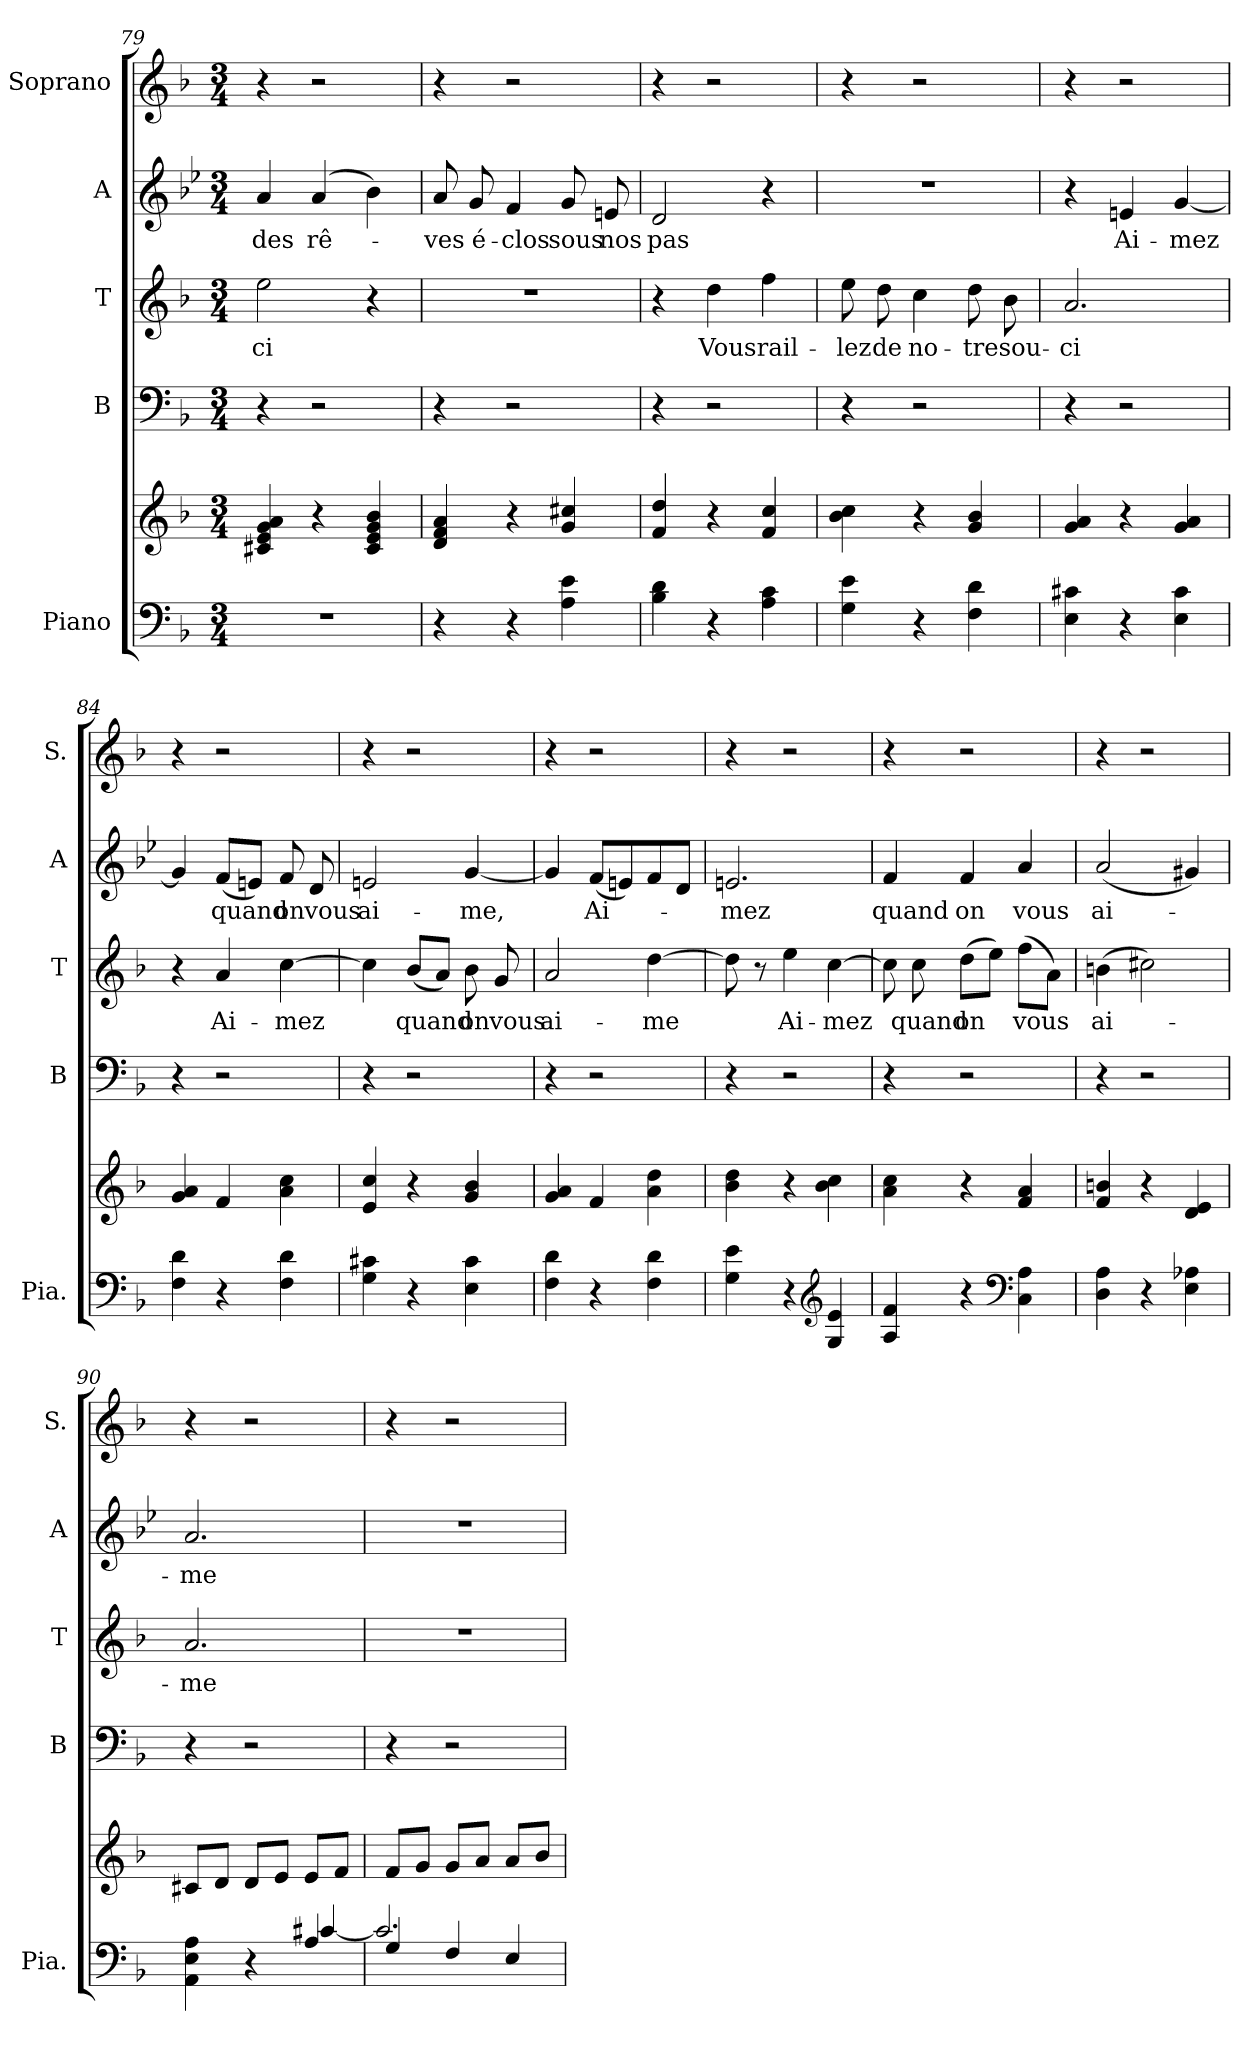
**kern	**kern	**kern	**kern	**text	**kern	**text	**kern
*part5	*part5	*part4	*part3	*part3	*part2	*part2	*part1
*staff6	*staff5	*staff4	*staff3	*staff3	*staff2	*staff2	*staff1
*I"Piano	*	*I"B	*I"T	*	*I"A	*	*I"Soprano
*I'Pia.	*	*I'B	*I'T	*	*I'A	*	*I'S.
!!LO:LB:g=z
*clefF4	*clefG2	*clefF4	*clefG2	*	*clefG2	*	*clefG2
*k[b-]	*k[b-]	*k[b-]	*k[b-]	*	*k[b-e-]	*	*k[b-]
*M3/4	*M3/4	*M3/4	*M3/4	*	*M3/4	*	*M3/4
=79	=79	=79	=79	=79	=79	=79	=79
!	!	!	!	!LO:LY:b	!	!LO:LY:b	!
2.r	4c#X/ 4e/ 4g/ 4a/	4r	2ee\	-ci	4a/	des	4r
!	!	!	!	!	!	!LO:LY:b	!
.	4r	2r	.	.	(>4a/	rê-	2r
.	4c#/ 4e/ 4g/ 4b-/	.	4r	.	4b-\)	.	.
=80	=80	=80	=80	=80	=80	=80	=80
!	!	!	!	!	!	!LO:LY:b	!
4r	4d/ 4f/ 4a/	4r	2.r	.	8a/	-ves	4r
!	!	!	!	!	!	!LO:LY:b	!
.	.	.	.	.	8g/	é-	.
!	!	!	!	!	!	!LO:LY:b	!
4r	4r	2r	.	.	4f/	-clos	2r
!	!	!	!	!	!	!LO:LY:b	!
4A\ 4e\	4g/ 4cc#X/	.	.	.	8g/	sous	.
!	!	!	!	!	!	!LO:LY:b	!
.	.	.	.	.	8en/	nos	.
=81	=81	=81	=81	=81	=81	=81	=81
!	!	!	!	!	!	!LO:LY:b	!
4B-\ 4d\	4f/ 4dd/	4r	4r	.	2d/	pas	4r
!	!	!	!	!LO:LY:b	!	!	!
4r	4r	2r	4dd\	Vous	.	.	2r
!	!	!	!	!LO:LY:b	!	!	!
4A\ 4c\	4f/ 4cc/	.	4ff\	rail-	4r	.	.
=82	=82	=82	=82	=82	=82	=82	=82
!	!	!	!	!LO:LY:b	!	!	!
4G\ 4e\	4b-\ 4cc\	4r	8ee\	-lez	2.r	.	4r
!	!	!	!	!LO:LY:b	!	!	!
.	.	.	8dd\	de	.	.	.
!	!	!	!	!LO:LY:b	!	!	!
4r	4r	2r	4cc\	no-	.	.	2r
!	!	!	!	!LO:LY:b	!	!	!
4F\ 4d\	4g/ 4b-/	.	8dd\	-tre	.	.	.
!	!	!	!	!LO:LY:b	!	!	!
.	.	.	8b-\	sou-	.	.	.
=83	=83	=83	=83	=83	=83	=83	=83
!	!	!	!	!LO:LY:b	!	!	!
4E\ 4c#X\	4g/ 4a/	4r	2.a/	-ci	4r	.	4r
!	!	!	!	!	!	!LO:LY:b	!
4r	4r	2r	.	.	4en/	Ai-	2r
!	!	!	!	!	!	!LO:LY:b	!
4E\ 4c#\	4g/ 4a/	.	.	.	[4g/	-mez	.
=84	=84	=84	=84	=84	=84	=84	=84
4F\ 4d\	4g/ 4a/	4r	4r	.	4g/]	.	4r
!	!	!	!	!LO:LY:b	!	!LO:LY:b	!
4r	4f/	2r	4a/	Ai-	(<8f/L	quand	2r
.	.	.	.	.	8en/J)	.	.
!	!	!	!	!LO:LY:b	!	!LO:LY:b	!
4F\ 4d\	4a\ 4cc\	.	[4cc\	-mez	8f/	on	.
!	!	!	!	!	!	!LO:LY:b	!
.	.	.	.	.	8d/	vous	.
!!LO:PB:g=z
=85	=85	=85	=85	=85	=85	=85	=85
!	!	!	!	!	!	!LO:LY:b	!
4G\ 4c#X\	4e/ 4cc/	4r	4cc\]	.	2en/	ai-	4r
!	!	!	!	!LO:LY:b	!	!	!
4r	4r	2r	(<8b-/L	quand	.	.	2r
.	.	.	8a/J)	.	.	.	.
!	!	!	!	!LO:LY:b	!	!LO:LY:b	!
4E\ 4c#\	4g/ 4b-/	.	8b-\	on	[4g/	-me,	.
!	!	!	!	!LO:LY:b	!	!	!
.	.	.	8g/	vous	.	.	.
=86	=86	=86	=86	=86	=86	=86	=86
!	!	!	!	!LO:LY:b	!	!	!
4F\ 4d\	4g/ 4a/	4r	2a/	ai-	4g/]	.	4r
!	!	!	!	!	!	!LO:LY:b	!
4r	4f/	2r	.	.	(<8f/L	Ai-	2r
.	.	.	.	.	8en/)	.	.
!	!	!	!	!LO:LY:b	!	!	!
4F\ 4d\	4a\ 4dd\	.	[4dd\	-me	8f/	.	.
.	.	.	.	.	8d/J	.	.
=87	=87	=87	=87	=87	=87	=87	=87
!	!	!	!	!	!	!LO:LY:b	!
4G\ 4e\	4b-\ 4dd\	4r	8dd\]	.	2.en/	-mez	4r
.	.	.	8r	.	.	.	.
!	!	!	!	!LO:LY:b	!	!	!
4r	4r	2r	4ee\	Ai-	.	.	2r
*clefG2	*	*	*	*	*	*	*
!	!	!	!	!LO:LY:b	!	!	!
4G/ 4e/	4b-\ 4cc\	.	[4cc\	-mez	.	.	.
=88	=88	=88	=88	=88	=88	=88	=88
!	!	!	!	!	!	!LO:LY:b	!
4A/ 4f/	4a\ 4cc\	4r	8cc\]	.	4f/	quand	4r
!	!	!	!	!LO:LY:b	!	!	!
.	.	.	8cc\	quand	.	.	.
!	!	!	!	!LO:LY:b	!	!LO:LY:b	!
4r	4r	2r	(>8dd\L	on	4f/	on	2r
.	.	.	8ee\J)	.	.	.	.
*clefF4	*	*	*	*	*	*	*
!	!	!	!	!LO:LY:b	!	!LO:LY:b	!
4C\ 4A\	4f/ 4a/	.	(>8ff\L	vous	4a/	vous	.
.	.	.	8a\J)	.	.	.	.
=89	=89	=89	=89	=89	=89	=89	=89
!	!	!	!	!LO:LY:b	!	!LO:LY:b	!
4D\ 4A\	4f/ 4bn/	4r	(>4bn\	ai-	(<2a/	ai-	4r
4r	4r	2r	2cc#X\)	.	.	.	2r
4E\ 4A-X\	4d/ 4e/	.	.	.	4g#X/)	.	.
=90	=90	=90	=90	=90	=90	=90	=90
*^	*	*	*	*	*	*	*
!	!	!	!	!	!LO:LY:b	!	!LO:LY:b	!
4AA\ 4E\ 4A\	2ryy	8c#X/L	4r	2.a/	-me	2.a/	-me	4r
.	.	8d/J	.	.	.	.	.	.
4r	.	8d/L	2r	.	.	.	.	2r
.	.	8e/J	.	.	.	.	.	.
4A/	[4c#X/	8e/L	.	.	.	.	.	.
.	.	8f/J	.	.	.	.	.	.
!!LO:LB:g=z
=91	=91	=91	=91	=91	=91	=91	=91	=91
4G/	2.c#/]	8f/L	4r	2.r	.	2.r	.	4r
.	.	8g/J	.	.	.	.	.	.
4F/	.	8g/L	2r	.	.	.	.	2r
.	.	8a/J	.	.	.	.	.	.
4E/	.	8a/L	.	.	.	.	.	.
.	.	8b-/J	.	.	.	.	.	.
*v	*v	*	*	*	*	*	*	*
=	=	=	=	=	=	=	=
*-	*-	*-	*-	*-	*-	*-	*-
